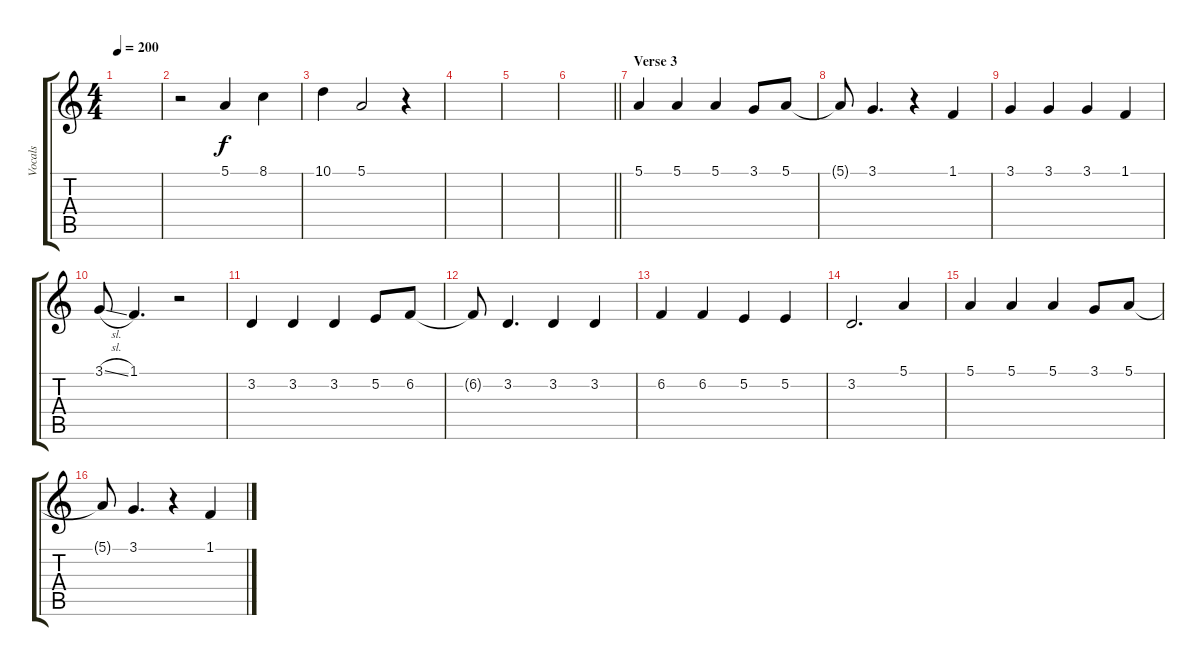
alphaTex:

\track ("Vocals" "Vocals") {instrument oboe}
\staff {score tabs}
\tuning (E4 B3 G3 D3 A2 E2) {hide}
\ts (4 4)
\tempo 200
\clef g2
\ks c
|
r.2 5.1.4 8.1.4 |
10.1.4 5.1.2 r.4 |
|
|
\barLineRight lightlight
|
\section ("" "Verse 3")
5.1.4 5.1.4 5.1.4 3.1.8 5.1.8 |
5.1{t}.8 3.1.4{d} r.4 1.1.4 |
3.1.4 3.1.4 3.1.4 1.1.4 |
3.1{sl}.8 1.1.4{d} r.2 |
3.2.4 3.2.4 3.2.4 5.2.8 6.2.8 |
6.2{t}.8 3.2.4{d} 3.2.4 3.2.4 |
6.2.4 6.2.4 5.2.4 5.2.4 |
3.2.2{d} 5.1.4 |
5.1.4 5.1.4 5.1.4 3.1.8 5.1.8 |
5.1{t}.8 3.1.4{d} r.4 1.1.4
